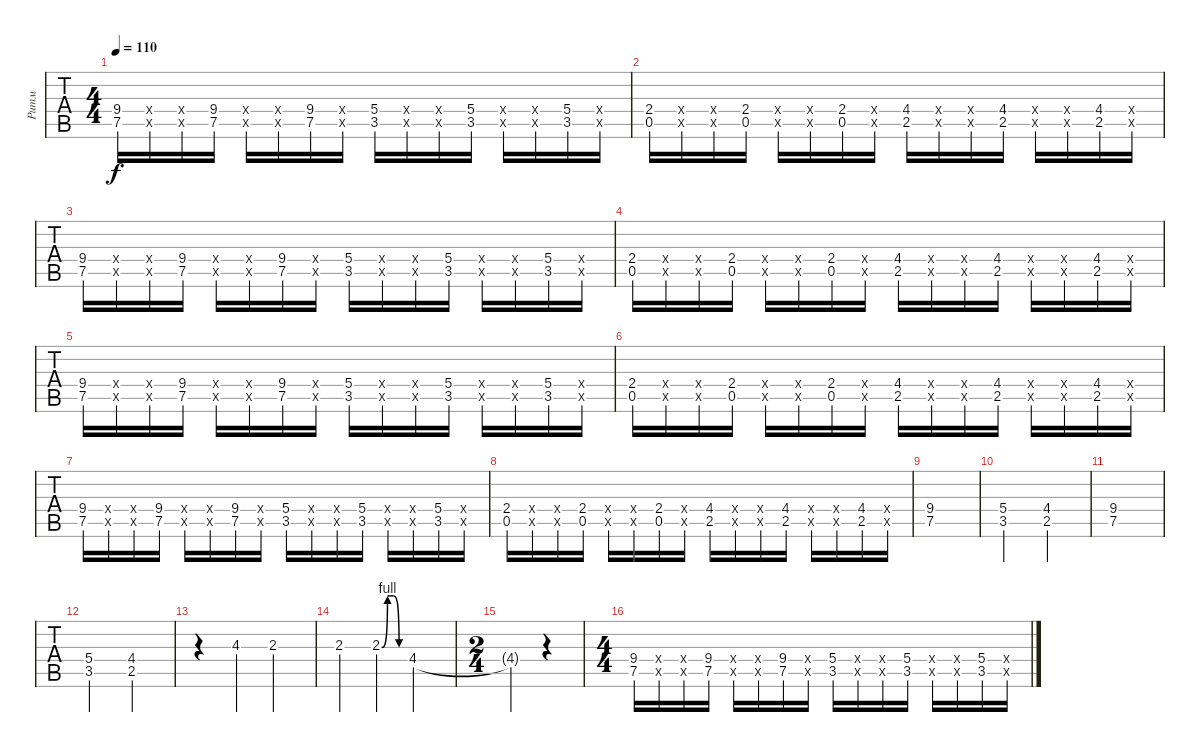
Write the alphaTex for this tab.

\track ("Ритм" "Ритм") {instrument distortionguitar}
\staff {tabs}
\tuning (E4 B3 G3 D3 A2 E2) {hide}
\ts (4 4)
\tempo 110
\clef g2
\ks c
(9.4 7.5).16{dy f} (0.4{x} 0.5{x}).16 (9.4{x} 7.5{x}).16 (9.4 7.5).16 (0.4{x} 0.5{x}).16 (9.4{x} 7.5{x}).16 (9.4 7.5).16 (0.4{x} 0.5{x}).16 (5.4 3.5).16 (0.4{x} 0.5{x}).16 (5.4{x} 3.5{x}).16 (5.4 3.5).16 (0.4{x} 0.5{x}).16 (5.4{x} 3.5{x}).16 (5.4 3.5).16 (0.4{x} 0.5{x}).16 |
(2.4 0.5).16 (0.4{x} 0.5{x}).16 (2.4{x} 0.5{x}).16 (2.4 0.5).16 (0.4{x} 0.5{x}).16 (2.4{x} 0.5{x}).16 (2.4 0.5).16 (0.4{x} 0.5{x}).16 (4.4 2.5).16 (0.4{x} 0.5{x}).16 (4.4{x} 2.5{x}).16 (4.4 2.5).16 (0.4{x} 0.5{x}).16 (4.4{x} 2.5{x}).16 (4.4 2.5).16 (0.4{x} 0.5{x}).16 |
(9.4 7.5).16 (0.4{x} 0.5{x}).16 (9.4{x} 7.5{x}).16 (9.4 7.5).16 (0.4{x} 0.5{x}).16 (9.4{x} 7.5{x}).16 (9.4 7.5).16 (0.4{x} 0.5{x}).16 (5.4 3.5).16 (0.4{x} 0.5{x}).16 (5.4{x} 3.5{x}).16 (5.4 3.5).16 (0.4{x} 0.5{x}).16 (5.4{x} 3.5{x}).16 (5.4 3.5).16 (0.4{x} 0.5{x}).16 |
(2.4 0.5).16 (0.4{x} 0.5{x}).16 (2.4{x} 0.5{x}).16 (2.4 0.5).16 (0.4{x} 0.5{x}).16 (2.4{x} 0.5{x}).16 (2.4 0.5).16 (0.4{x} 0.5{x}).16 (4.4 2.5).16 (0.4{x} 0.5{x}).16 (4.4{x} 2.5{x}).16 (4.4 2.5).16 (0.4{x} 0.5{x}).16 (4.4{x} 2.5{x}).16 (4.4 2.5).16 (0.4{x} 0.5{x}).16 |
(9.4 7.5).16 (0.4{x} 0.5{x}).16 (9.4{x} 7.5{x}).16 (9.4 7.5).16 (0.4{x} 0.5{x}).16 (9.4{x} 7.5{x}).16 (9.4 7.5).16 (0.4{x} 0.5{x}).16 (5.4 3.5).16 (0.4{x} 0.5{x}).16 (5.4{x} 3.5{x}).16 (5.4 3.5).16 (0.4{x} 0.5{x}).16 (5.4{x} 3.5{x}).16 (5.4 3.5).16 (0.4{x} 0.5{x}).16 |
(2.4 0.5).16 (0.4{x} 0.5{x}).16 (2.4{x} 0.5{x}).16 (2.4 0.5).16 (0.4{x} 0.5{x}).16 (2.4{x} 0.5{x}).16 (2.4 0.5).16 (0.4{x} 0.5{x}).16 (4.4 2.5).16 (0.4{x} 0.5{x}).16 (4.4{x} 2.5{x}).16 (4.4 2.5).16 (0.4{x} 0.5{x}).16 (4.4{x} 2.5{x}).16 (4.4 2.5).16 (0.4{x} 0.5{x}).16 |
(9.4 7.5).16 (0.4{x} 0.5{x}).16 (9.4{x} 7.5{x}).16 (9.4 7.5).16 (0.4{x} 0.5{x}).16 (9.4{x} 7.5{x}).16 (9.4 7.5).16 (0.4{x} 0.5{x}).16 (5.4 3.5).16 (0.4{x} 0.5{x}).16 (5.4{x} 3.5{x}).16 (5.4 3.5).16 (0.4{x} 0.5{x}).16 (5.4{x} 3.5{x}).16 (5.4 3.5).16 (0.4{x} 0.5{x}).16 |
(2.4 0.5).16 (0.4{x} 0.5{x}).16 (2.4{x} 0.5{x}).16 (2.4 0.5).16 (0.4{x} 0.5{x}).16 (2.4{x} 0.5{x}).16 (2.4 0.5).16 (0.4{x} 0.5{x}).16 (4.4 2.5).16 (0.4{x} 0.5{x}).16 (4.4{x} 2.5{x}).16 (4.4 2.5).16 (0.4{x} 0.5{x}).16 (4.4{x} 2.5{x}).16 (4.4 2.5).16 (0.4{x} 0.5{x}).16 |
(9.4 7.5).1 |
(5.4 3.5).2 (4.4 2.5).2 |
(9.4 7.5).1 |
(5.4 3.5).2 (4.4 2.5).2 |
r.4 4.3.4 2.3.2 |
2.3.4 2.3{be (custom 0 0 15 4 30 4 45 0 60 0)}.4 4.4.2 |
\ts (2 4)
4.4{t}.4 r.4 |
\ts (4 4)
(9.4 7.5).16 (0.4{x} 0.5{x}).16 (9.4{x} 7.5{x}).16 (9.4 7.5).16 (0.4{x} 0.5{x}).16 (9.4{x} 7.5{x}).16 (9.4 7.5).16 (0.4{x} 0.5{x}).16 (5.4 3.5).16 (0.4{x} 0.5{x}).16 (5.4{x} 3.5{x}).16 (5.4 3.5).16 (0.4{x} 0.5{x}).16 (5.4{x} 3.5{x}).16 (5.4 3.5).16 (0.4{x} 0.5{x}).16
